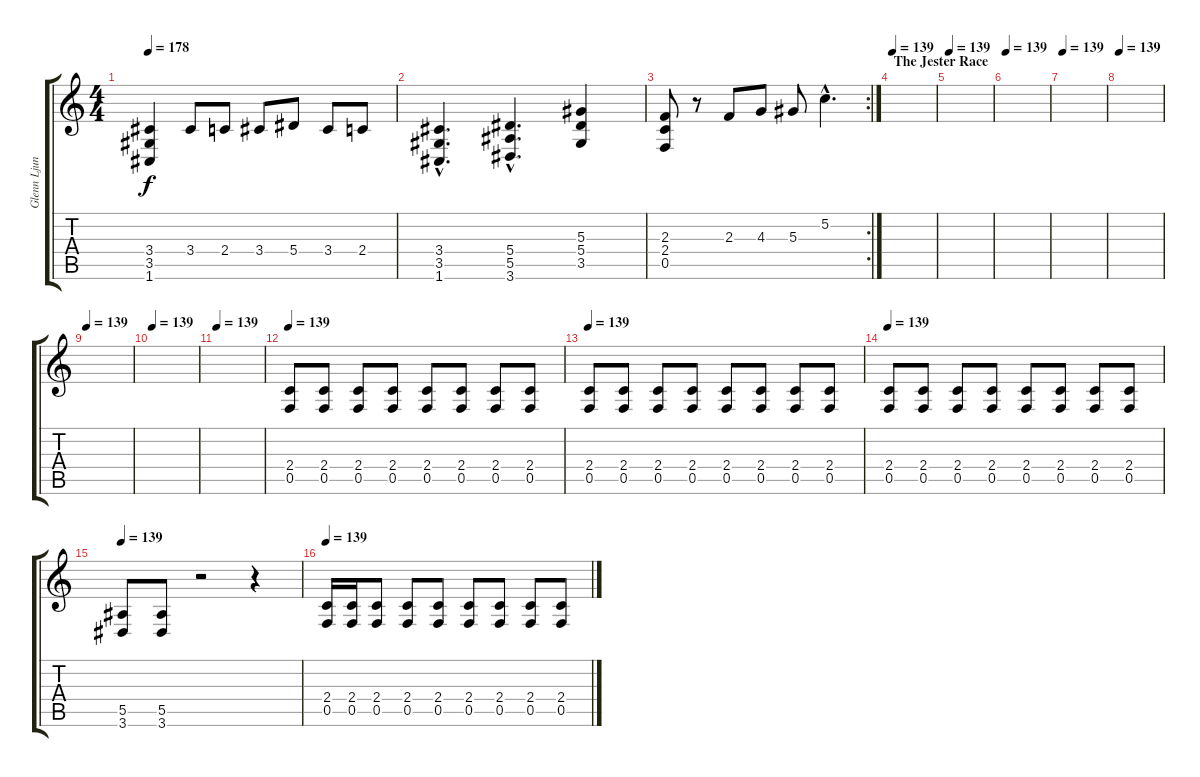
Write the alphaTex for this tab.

\track ("Glenn Ljungstrom" "Glenn Ljun") {instrument overdrivenguitar}
\staff {score tabs}
\tuning (C4 G3 Eb3 Bb2 F2 C2) {hide}
\ts (4 4)
\tempo 178
\clef g2
\ks c
(3.4 3.5 1.6).4{dy f} 3.4.8 2.4.8 3.4.8 5.4.8 3.4.8 2.4.8 |
(3.4{hac} 3.5{hac} 1.6{hac}).4{d} (5.4{hac} 5.5{hac} 3.6{hac}).4{d} (5.3 5.4 3.5).4 |
\rc 2
(2.3 2.4 0.5).8 r.8 2.3.8 4.3.8 5.3.8 5.2{hac}.4{d} |
\section ("" "The Jester Race")
\tempo 139
|
\tempo 139
|
\tempo 139
|
\tempo 139
|
\tempo 139
|
\tempo 139
|
\tempo 139
|
\tempo 139
|
\tempo 139
(2.4 0.5).8 (2.4 0.5).8 (2.4 0.5).8 (2.4 0.5).8 (2.4 0.5).8 (2.4 0.5).8 (2.4 0.5).8 (2.4 0.5).8 |
\tempo 139
(2.4 0.5).8 (2.4 0.5).8 (2.4 0.5).8 (2.4 0.5).8 (2.4 0.5).8 (2.4 0.5).8 (2.4 0.5).8 (2.4 0.5).8 |
\tempo 139
(2.4 0.5).8 (2.4 0.5).8 (2.4 0.5).8 (2.4 0.5).8 (2.4 0.5).8 (2.4 0.5).8 (2.4 0.5).8 (2.4 0.5).8 |
\tempo 139
(5.5 3.6).8 (5.5 3.6).8 r.2 r.4 |
\tempo 139
(2.4 0.5).16 (2.4 0.5).16 (2.4 0.5).8 (2.4 0.5).8 (2.4 0.5).8 (2.4 0.5).8 (2.4 0.5).8 (2.4 0.5).8 (2.4 0.5).8
